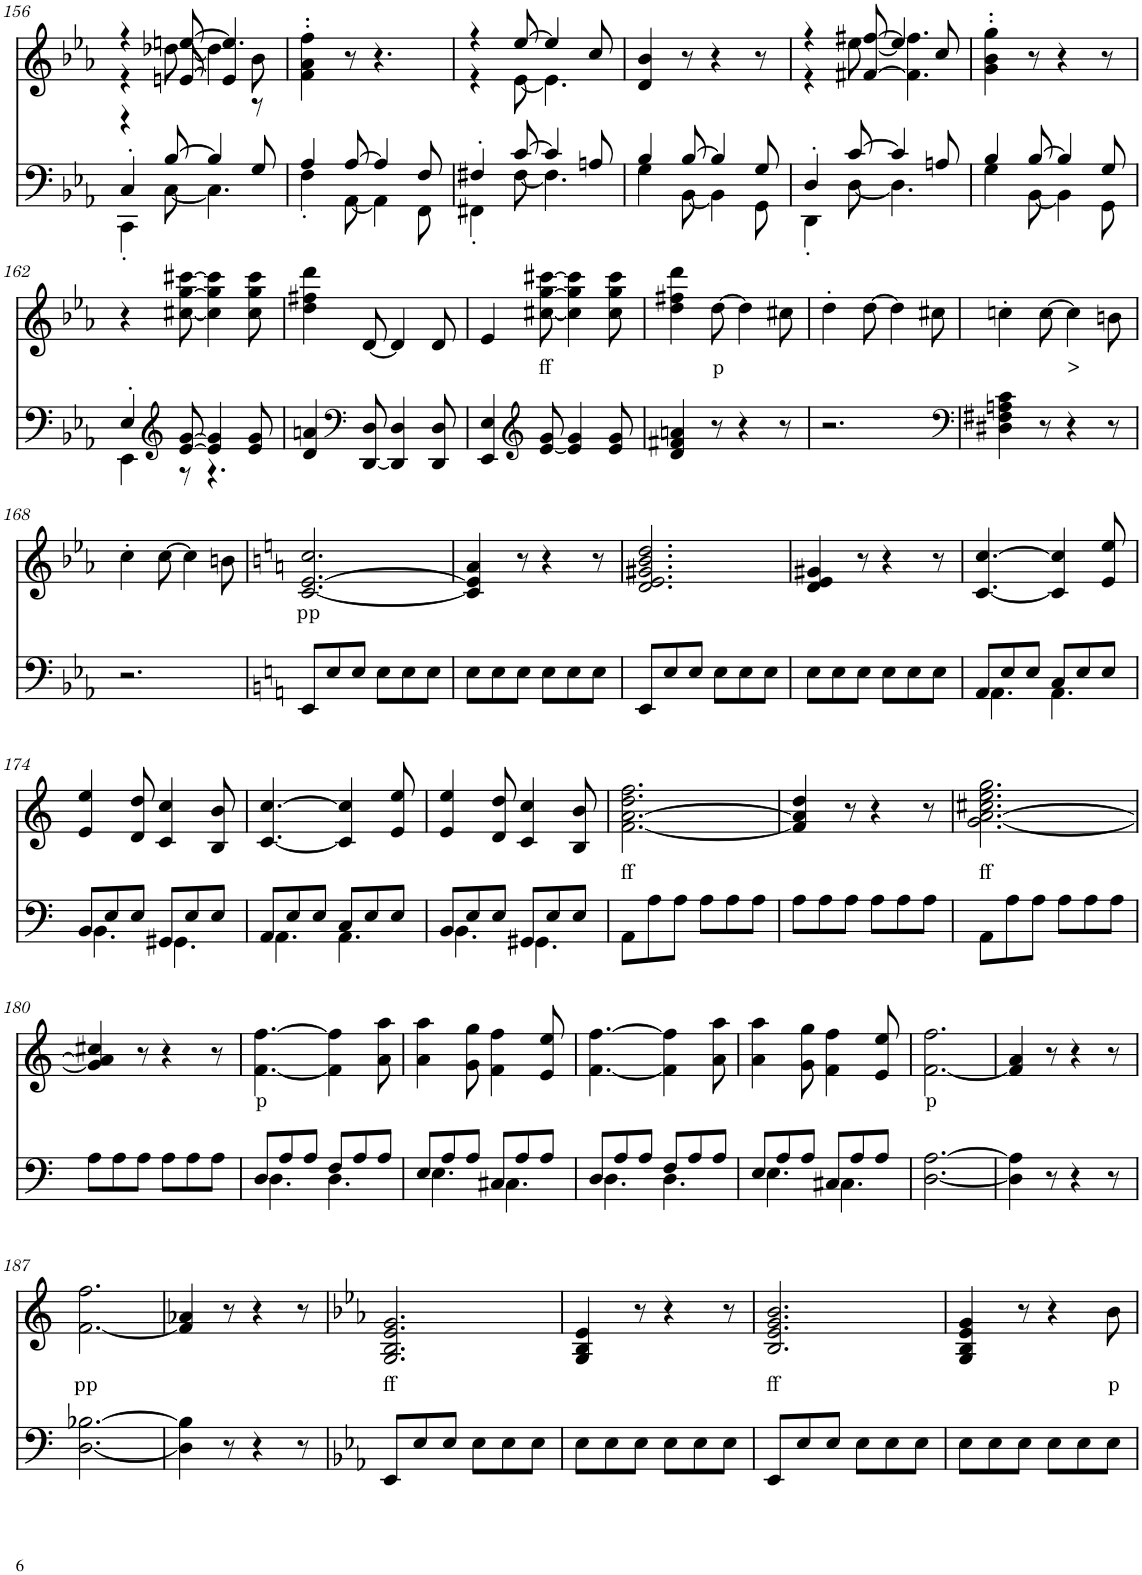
**kern	**kern	**text
*part2	*part1	*part1
*staff2	*staff1	*staff1
*I"piano	*I"piano	*
*I'Pno	*I'Pno	*
!!LO:PB:g=z
*clefF4	*clefG2	*
*k[b-e-a-]	*k[b-e-a-]	*
*E-:	*E-:	*
*M6/8	*M6/8	*
=156	=156	=156
*^	*^	*
*	*	*	*^	*
4C'/	4CC'\	4r	4r	4r	.
[8B-/	[8C\	[8een/	[8dd-X\	[8en/	.
4B-/]	4.C\]	4.ee/]	4dd-\]	4e/]	.
8G/	.	.	8b-\	8r	.
*	*	*v	*v	*v	*
=157	=157	=157	=157
4A-/	4F'\	4f\' 4a-\' 4ff\'	.
[8A-/	[8AA-\	8r	.
4A-/]	4AA-\]	4.r	.
8F/	8FF\	.	.
=158	=158	=158	=158
*	*	*^	*
4F#X'/	4FF#X'\	4r	4r	.
[8c/	[8F#\	[8ee-/	[8e-\	.
4c/]	4.F#\]	4ee-/]	4.e-\]	.
8An/	.	8cc/	.	.
*	*	*v	*v	*
=159	=159	=159	=159
4B-/	4G\	4d/ 4b-/	.
[8B-/	[8BB-\	8r	.
4B-/]	4BB-\]	4r	.
8G/	8GG\	8r	.
=160	=160	=160	=160
*	*	*^	*
4D'/	4DD'\	4r	4r	.
[8c/	[8D\	[8f#X/ [8ff#X/	[8ee-\	.
4c/]	4.D\]	4ee-/]	4.f#\] 4.ff#\]	.
8An/	.	8cc/	.	.
*	*	*v	*v	*
=161	=161	=161	=161
4B-/	4G\	4g\' 4b-\' 4gg\'	.
[8B-/	[8BB-\	8r	.
4B-/]	4BB-\]	4r	.
8G/	8GG\	8r	.
!!LO:LB:g=z
=162	=162	=162	=162
4E-'/	4EE-\	4r	.
*clefG2	*	*	*
[8e-/ [8g/	8r	[8cc#X\ [8gg\ [8ccc#X\	.
4e-/] 4g/]	4.r	4cc#\] 4gg\] 4ccc#\]	.
8e-/ 8g/	.	8cc#\ 8gg\ 8ccc#\	.
*v	*v	*	*
=163	=163	=163
4d/ 4an/	4dd\ 4ff#X\ 4ddd\	.
*clefF4	*	*
[8DD/ 8D/	[8d/	.
4DD/] 4D/	4d/]	.
8DD/ 8D/	8d/	.
=164	=164	=164
4EE-/ 4E-/	4e-/	.
*clefG2	*	*
!	!	!LO:LY:b
[8e-/ 8g/	[8cc#X\ [8gg\ [8ccc#X\	ff
4e-/] 4g/	4cc#\] 4gg\] 4ccc#\]	.
8e-/ 8g/	8cc#\ 8gg\ 8ccc#\	.
=165	=165	=165
4d/ 4f#X/ 4an/	4dd\ 4ff#X\ 4ddd\	.
!	!	!LO:LY:b
8r	[8dd\	p
4r	4dd\]	.
8r	8cc#X\	.
=166	=166	=166
2.r	4dd'\	.
.	[8dd\	.
.	4dd\]	.
.	8cc#X\	.
=167	=167	=167
*clefF4	*	*
4D#X\ 4F#X\ 4An\ 4c\	4ccn'\	.
8r	[8cc\	.
!	!	!LO:LY:b
4r	4cc\]	>
8r	8bn\	.
!!LO:LB:g=z
=168	=168	=168
2.r	4cc'\	.
.	[8cc\	.
.	4cc\]	.
.	8bn\	.
=169	=169	=169
*k[]	*k[]	*
!	!	!LO:LY:b
8EE/L	[2.c/ [2.e/ 2.cc/	pp
8E/	.	.
8E/J	.	.
8E\L	.	.
8E\	.	.
8E\J	.	.
=170	=170	=170
8E\L	4c/] 4e/] 4a/	.
8E\	.	.
8E\J	8r	.
8E\L	4r	.
8E\	.	.
8E\J	8r	.
=171	=171	=171
8EE/L	2.d/ 2.e/ 2.g#X/ 2.b/ 2.dd/	.
8E/	.	.
8E/J	.	.
8E\L	.	.
8E\	.	.
8E\J	.	.
=172	=172	=172
8E\L	4d/ 4e/ 4g#X/	.
8E\	.	.
8E\J	8r	.
8E\L	4r	.
8E\	.	.
8E\J	8r	.
=173	=173	=173
*^	*	*
8AA/L	4.AA\	[4.c/ [4.cc/	.
8E/	.	.	.
8E/J	.	.	.
8C/L	4.AA\	4c/] 4cc/]	.
8E/	.	.	.
8E/J	.	8e/ 8ee/	.
!!LO:LB:g=z
=174	=174	=174	=174
8BB/L	4.BB\	4e/ 4ee/	.
8E/	.	.	.
8E/J	.	8d/ 8dd/	.
8GG#X/L	4.GG#\	4c/ 4cc/	.
8E/	.	.	.
8E/J	.	8B/ 8b/	.
=175	=175	=175	=175
8AA/L	4.AA\	[4.c/ [4.cc/	.
8E/	.	.	.
8E/J	.	.	.
8C/L	4.AA\	4c/] 4cc/]	.
8E/	.	.	.
8E/J	.	8e/ 8ee/	.
=176	=176	=176	=176
8BB/L	4.BB\	4e/ 4ee/	.
8E/	.	.	.
8E/J	.	8d/ 8dd/	.
8GG#X/L	4.GG#\	4c/ 4cc/	.
8E/	.	.	.
8E/J	.	8B/ 8b/	.
*v	*v	*	*
=177	=177	=177
!	!	!LO:LY:b
8AA\L	[2.f\ [2.a\ 2.dd\ 2.ff\	ff
8A\	.	.
8A\J	.	.
8A\L	.	.
8A\	.	.
8A\J	.	.
=178	=178	=178
8A\L	4f/] 4a/] 4dd/	.
8A\	.	.
8A\J	8r	.
8A\L	4r	.
8A\	.	.
8A\J	8r	.
=179	=179	=179
!	!	!LO:LY:b
8AA\L	[2.g\ [2.a\ 2.cc#X\ 2.ee\ 2.gg\	ff
8A\	.	.
8A\J	.	.
8A\L	.	.
8A\	.	.
8A\J	.	.
!!LO:LB:g=z
=180	=180	=180
8A\L	4g/] 4a/] 4cc#X/	.
8A\	.	.
8A\J	8r	.
8A\L	4r	.
8A\	.	.
8A\J	8r	.
=181	=181	=181
*^	*	*
!	!	!	!LO:LY:b
8D/L	4.D\	[4.f\ [4.ff\	p
8A/	.	.	.
8A/J	.	.	.
8F/L	4.D\	4f\] 4ff\]	.
8A/	.	.	.
8A/J	.	8a\ 8aa\	.
=182	=182	=182	=182
8E/L	4.E\	4a\ 4aa\	.
8A/	.	.	.
8A/J	.	8g\ 8gg\	.
8C#X/L	4.C#\	4f\ 4ff\	.
8A/	.	.	.
8A/J	.	8e/ 8ee/	.
=183	=183	=183	=183
8D/L	4.D\	[4.f\ [4.ff\	.
8A/	.	.	.
8A/J	.	.	.
8F/L	4.D\	4f\] 4ff\]	.
8A/	.	.	.
8A/J	.	8a\ 8aa\	.
=184	=184	=184	=184
8E/L	4.E\	4a\ 4aa\	.
8A/	.	.	.
8A/J	.	8g\ 8gg\	.
8C#X/L	4.C#\	4f\ 4ff\	.
8A/	.	.	.
8A/J	.	8e/ 8ee/	.
*v	*v	*	*
=185	=185	=185
!	!	!LO:LY:b
[2.D\ [2.A\	[2.f\ 2.ff\	p
=186	=186	=186
4D\] 4A\]	4f/] 4a/	.
8r	8r	.
4r	4r	.
8r	8r	.
!!LO:LB:g=z
=187	=187	=187
!	!	!LO:LY:b
[2.D\ [2.B-X\	[2.f\ 2.ff\	pp
=188	=188	=188
4D\] 4B-\]	4f/] 4a-X/	.
8r	8r	.
4r	4r	.
8r	8r	.
=189	=189	=189
*k[b-e-a-]	*k[b-e-a-]	*
!	!	!LO:LY:b
8EE-/L	2.G/ 2.B-/ 2.e-/ 2.g/	ff
8E-/	.	.
8E-/J	.	.
8E-\L	.	.
8E-\	.	.
8E-\J	.	.
=190	=190	=190
8E-\L	4G/ 4B-/ 4e-/	.
8E-\	.	.
8E-\J	8r	.
8E-\L	4r	.
8E-\	.	.
8E-\J	8r	.
=191	=191	=191
!	!	!LO:LY:b
8EE-/L	2.B-/ 2.e-/ 2.g/ 2.b-/	ff
8E-/	.	.
8E-/J	.	.
8E-\L	.	.
8E-\	.	.
8E-\J	.	.
=192	=192	=192
8E-\L	4G/ 4B-/ 4e-/ 4g/	.
8E-\	.	.
8E-\J	8r	.
8E-\L	4r	.
8E-\	.	.
!	!	!LO:LY:b
8E-\J	8b-\	p
=	=	=
*-	*-	*-
